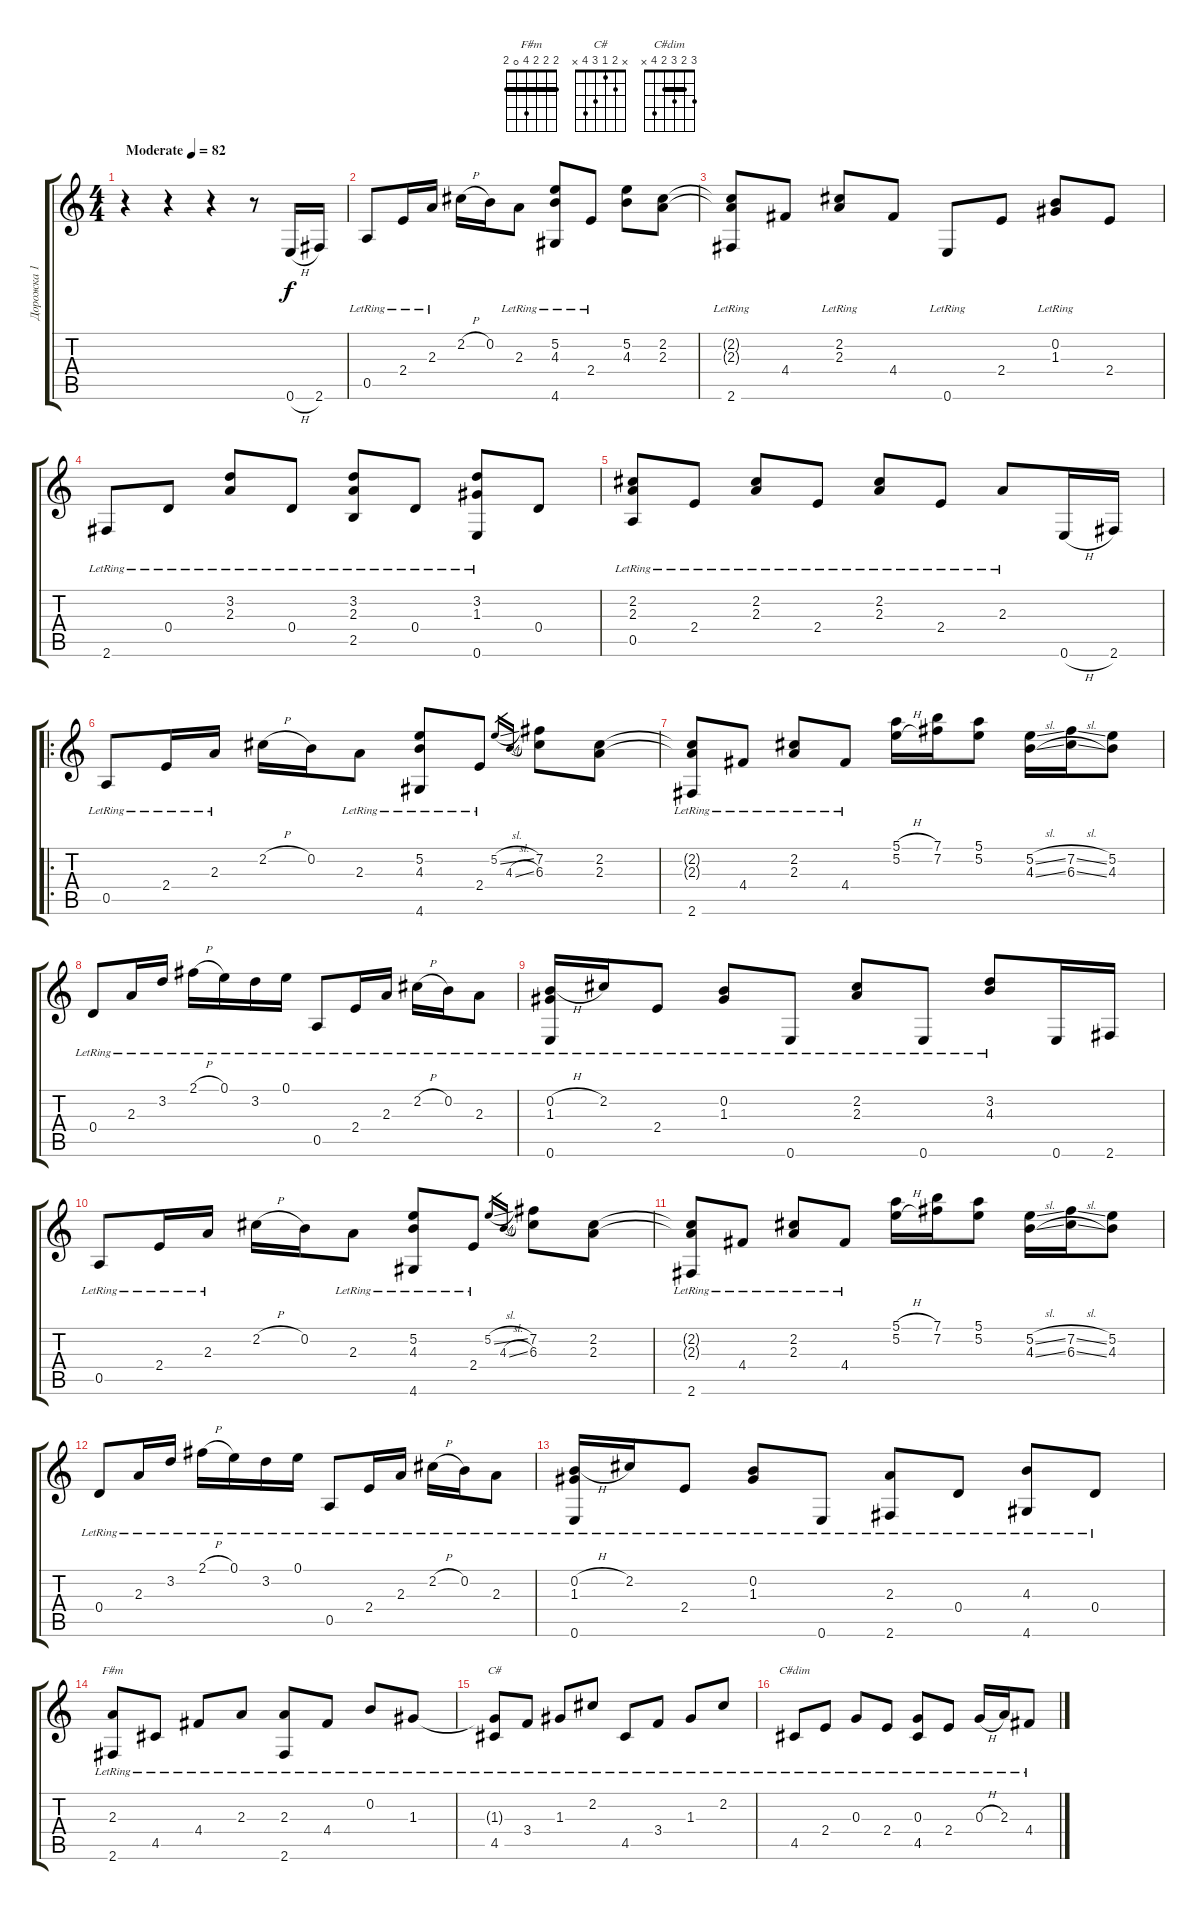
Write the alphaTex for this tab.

\track ("Дорожка 1" "Дорожка 1") {instrument acousticguitarsteel}
\staff {score tabs}
\tuning (E4 B3 G3 D3 A2 E2) {hide}
\chord ("F#m" 2 2 2 4 0 2) {barre 2}
\chord ("C#" x 2 1 3 4 x)
\chord ("C#dim" 3 2 3 2 4 x) {barre 2}
\ts (4 4)
\tempo (82 "Moderate")
\clef g2
\ks c
r.4{dy f instrument acousticguitarsteel} r.4 r.4 r.8 0.6{h}.16 2.6.16 |
0.5{lr}.8 2.4{lr}.16 2.3{lr}.16 2.2{h}.16 0.2.16 2.3{lr}.8 (5.2{lr} 4.3{lr} 4.6{lr}).8 2.4{lr}.8 (5.2 4.3).8 (2.2 2.3).8 |
(2.2{t} 2.3{t} 2.6{lr}).8 4.4.8 (2.2{lr} 2.3).8 4.4.8 0.6{lr}.8 2.4.8 (0.2{lr} 1.3{lr}).8 2.4.8 |
2.6{lr}.8 0.4{lr}.8 (3.2{lr} 2.3{lr}).8 0.4{lr}.8 (3.2{lr} 2.3{lr} 2.5{lr}).8 0.4{lr}.8 (3.2{lr} 1.3{lr} 0.6{lr}).8 0.4.8 |
(2.2{lr} 2.3{lr} 0.5{lr}).8 2.4{lr}.8 (2.2{lr} 2.3{lr}).8 2.4{lr}.8 (2.2{lr} 2.3{lr}).8 2.4{lr}.8 2.3{lr}.8 0.6{h}.16 2.6.16 |
\ro
0.5{lr}.8 2.4{lr}.16 2.3{lr}.16 2.2{h}.16 0.2.16 2.3{lr}.8 (5.2{lr} 4.3{lr} 4.6{lr}).8 2.4{lr}.8 5.2{sl}.16{gr} 4.3{sl}.16{gr} (7.2 6.3).8 (2.2 2.3).8 |
(2.2{t} 2.3{t} 2.6{lr}).8 4.4{lr}.8 (2.2{lr} 2.3{lr}).8 4.4{lr}.8 (5.1{h} 5.2{h}).16 (7.1 7.2).16 (5.1 5.2).8 (5.2{sl} 4.3{sl}).16 (7.2{sl} 6.3{sl}).16 (5.2 4.3).8 |
0.4{lr}.8 2.3{lr}.16 3.2{lr}.16 2.1{h lr}.16 0.1{lr}.16 3.2{lr}.16 0.1{lr}.16 0.5{lr}.8 2.4{lr}.16 2.3{lr}.16 2.2{h lr}.16 0.2{lr}.16 2.3{lr}.8 |
(0.2{h lr} 1.3{lr} 0.6{lr}).16 2.2{lr}.16 2.4{lr}.8 (0.2{lr} 1.3{lr}).8 0.6{lr}.8 (2.2{lr} 2.3{lr}).8 0.6{lr}.8 (3.2{lr} 4.3{lr}).8 0.6.16 2.6.16 |
0.5{lr}.8 2.4{lr}.16 2.3{lr}.16 2.2{h}.16 0.2.16 2.3{lr}.8 (5.2{lr} 4.3{lr} 4.6{lr}).8 2.4{lr}.8 5.2{sl}.16{gr} 4.3{sl}.16{gr} (7.2 6.3).8 (2.2 2.3).8 |
(2.2{t} 2.3{t} 2.6{lr}).8 4.4{lr}.8 (2.2{lr} 2.3{lr}).8 4.4{lr}.8 (5.1{h} 5.2{h}).16 (7.1 7.2).16 (5.1 5.2).8 (5.2{sl} 4.3{sl}).16 (7.2{sl} 6.3{sl}).16 (5.2 4.3).8 |
0.4{lr}.8 2.3{lr}.16 3.2{lr}.16 2.1{h lr}.16 0.1{lr}.16 3.2{lr}.16 0.1{lr}.16 0.5{lr}.8 2.4{lr}.16 2.3{lr}.16 2.2{h lr}.16 0.2{lr}.16 2.3{lr}.8 |
(0.2{h lr} 1.3{lr} 0.6{lr}).16 2.2{lr}.16 2.4{lr}.8 (0.2{lr} 1.3{lr}).8 0.6{lr}.8 (2.3{lr} 2.6{lr}).8 0.4{lr}.8 (4.3{lr} 4.6{lr}).8 0.4{lr}.8 |
(2.3{lr} 2.6{lr}).8{ch "F#m"} 4.5{lr}.8 4.4{lr}.8 2.3{lr}.8 (2.3{lr} 2.6{lr}).8 4.4{lr}.8 0.2{lr}.8 1.3{lr}.8 |
(1.3{t} 4.5{lr}).8{ch "C#"} 3.4{lr}.8 1.3{lr}.8 2.2{lr}.8 4.5{lr}.8 3.4{lr}.8 1.3{lr}.8 2.2{lr}.8 |
4.5{lr}.8{ch "C#dim"} 2.4{lr}.8 0.3{lr}.8 2.4{lr}.8 (0.3{lr} 4.5{lr}).8 2.4{lr}.8 0.3{h lr}.16 2.3{lr}.16 4.4{lr}.8
